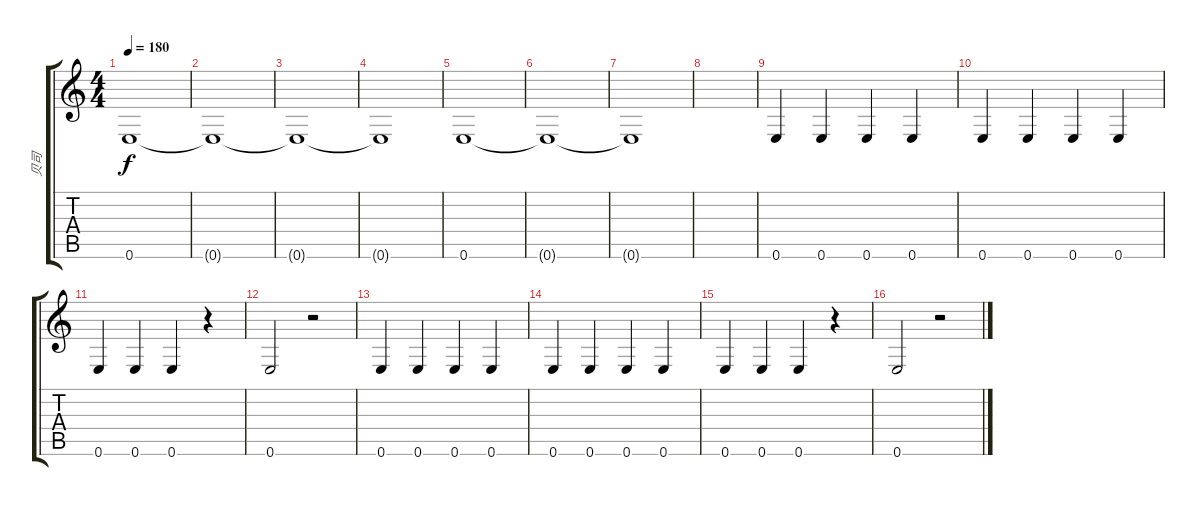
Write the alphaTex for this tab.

\track ("贝司" "贝司") {instrument electricbassfinger}
\staff {score tabs}
\tuning (E4 B3 G3 D3 A2 E2) {hide}
\ts (4 4)
\tempo 180
\clef g2
\ks c
0.6.1{dy f} |
0.6{t}.1 |
0.6{t}.1 |
0.6{t}.1 |
0.6.1 |
0.6{t}.1 |
0.6{t}.1 |
|
0.6.4 0.6.4 0.6.4 0.6.4 |
0.6.4 0.6.4 0.6.4 0.6.4 |
0.6.4 0.6.4 0.6.4 r.4 |
0.6.2 r.2 |
0.6.4 0.6.4 0.6.4 0.6.4 |
0.6.4 0.6.4 0.6.4 0.6.4 |
0.6.4 0.6.4 0.6.4 r.4 |
0.6.2 r.2
